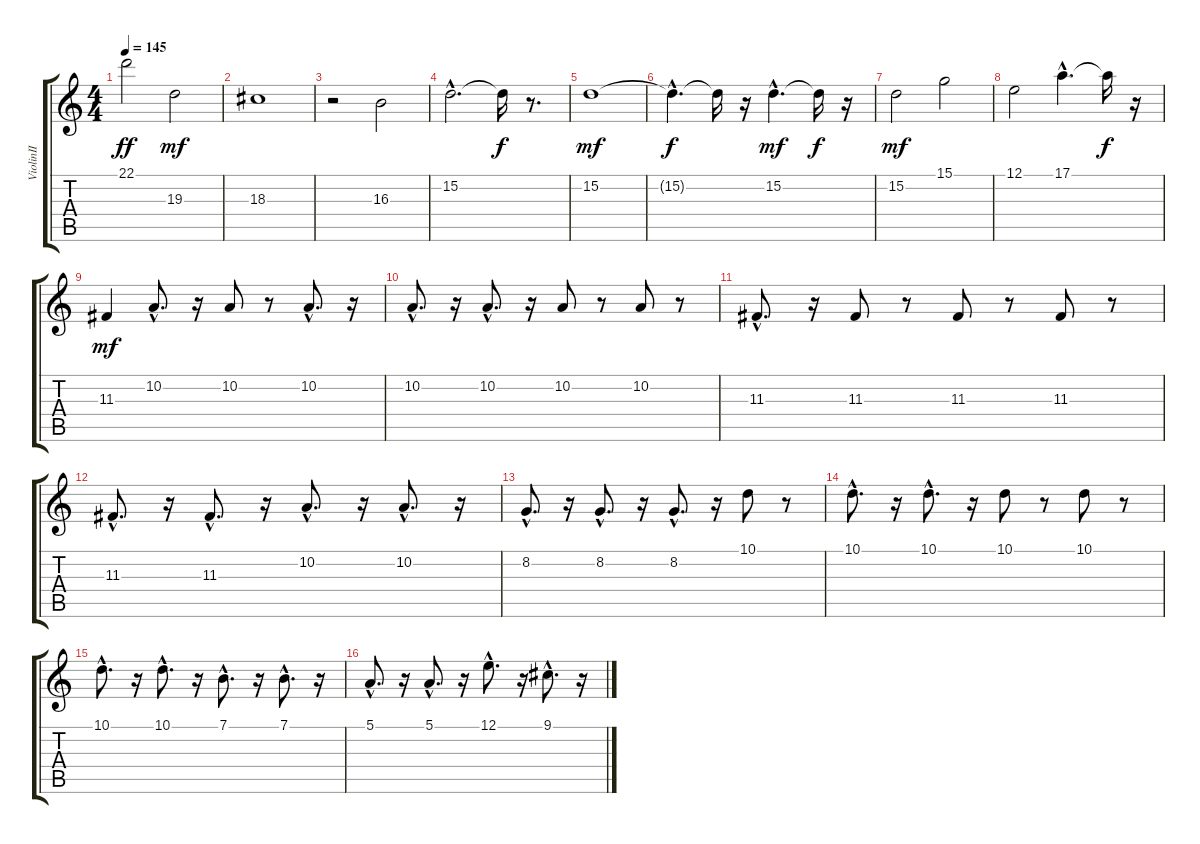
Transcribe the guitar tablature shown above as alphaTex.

\track ("ViolinⅡ" "ViolinⅡ") {instrument stringensemble1}
\staff {score tabs}
\tuning (E4 B3 G3 D3 A2 E2) {hide}
\ts (4 4)
\tempo 145
\clef g2
\ks c
22.1.2{dy ff} 19.3.2{dy mf} |
18.3.1 |
r.2 16.3.2 |
15.2{hac}.2{d} 15.2{t}.16{dy f} r.8{d} |
15.2.1{dy mf} |
15.2{hac t}.4{d dy f} 15.2{t}.16 r.16 15.2{hac}.4{d dy mf} 15.2{t}.16{dy f} r.16 |
15.2.2{dy mf} 15.1.2 |
12.1.2 17.1{hac}.4{d} 17.1{t}.16{dy f} r.16 |
11.3.4{dy mf} 10.2{hac}.8{d} r.16 10.2.8 r.8 10.2{hac}.8{d} r.16 |
10.2{hac}.8{d} r.16 10.2{hac}.8{d} r.16 10.2.8 r.8 10.2.8 r.8 |
11.3{hac}.8{d} r.16 11.3.8 r.8 11.3.8 r.8 11.3.8 r.8 |
11.3{hac}.8{d} r.16 11.3{hac}.8{d} r.16 10.2{hac}.8{d} r.16 10.2{hac}.8{d} r.16 |
8.2{hac}.8{d} r.16 8.2{hac}.8{d} r.16 8.2{hac}.8{d} r.16 10.1.8 r.8 |
10.1{hac}.8{d} r.16 10.1{hac}.8{d} r.16 10.1.8 r.8 10.1.8 r.8 |
10.1{hac}.8{d} r.16 10.1{hac}.8{d} r.16 7.1{hac}.8{d} r.16 7.1{hac}.8{d} r.16 |
5.1{hac}.8{d} r.16 5.1{hac}.8{d} r.16 12.1{hac}.8{d} r.16 9.1{hac}.8{d} r.16
